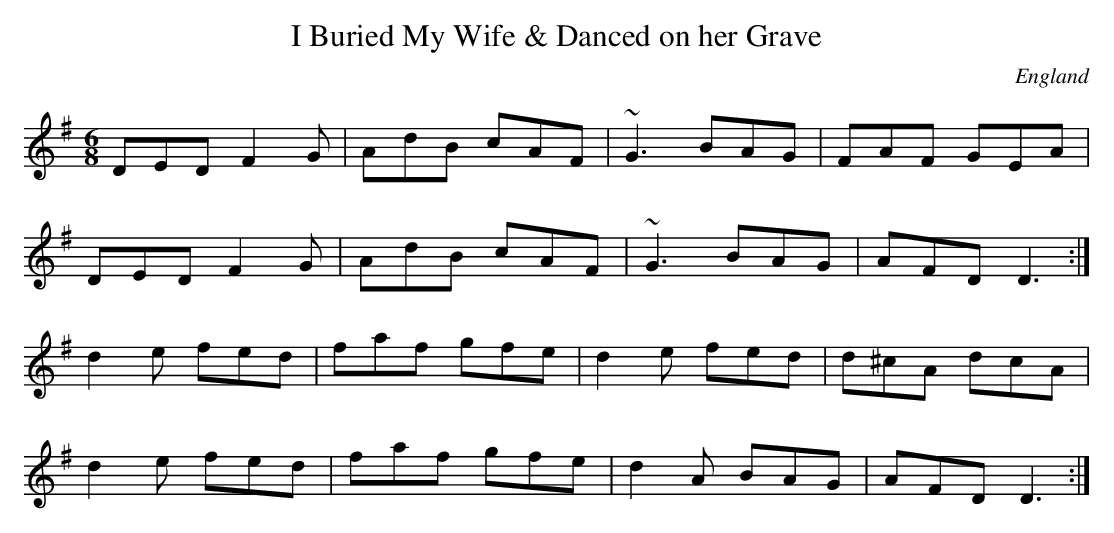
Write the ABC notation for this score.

X:1
T:I Buried My Wife & Danced on her Grave
O:England
M:6/8
L:1/8
K:D Mixolydian
DED F2G|AdB cAF|~G3 BAG|FAF GEA|
DED F2G|AdB cAF|~G3 BAG|AFD D3:|
d2e fed|faf gfe|d2e fed|d^cA dcA|
d2e fed|faf gfe|d2A BAG|AFD D3:|
